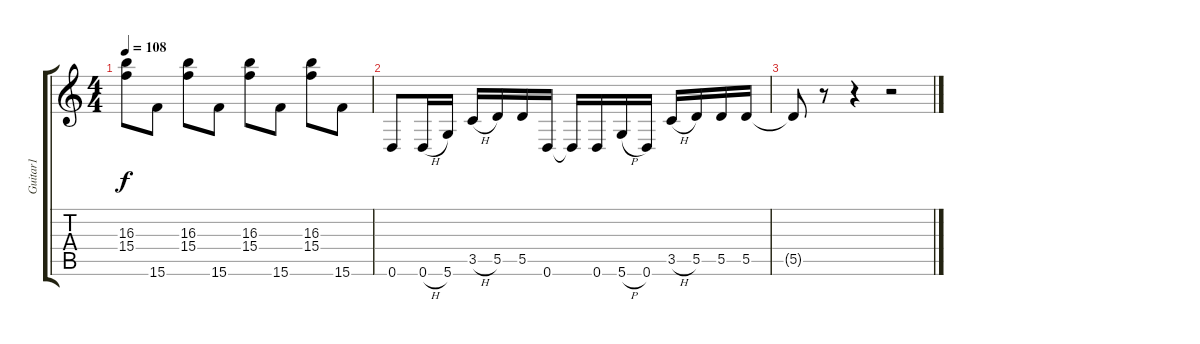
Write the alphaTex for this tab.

\track ("Guitar1" "Guitar1") {instrument overdrivenguitar}
\staff {score tabs}
\tuning (E4 B3 G3 D3 A2 D2) {hide}
\ts (4 4)
\tempo 108
\clef g2
\ks c
(16.3 15.4).8{dy f} 15.6.8 (16.3 15.4).8 15.6.8 (16.3 15.4).8 15.6.8 (16.3 15.4).8 15.6.8 |
0.6.8 0.6{h}.16 5.6.16 3.5{h}.16 5.5.16 5.5.16 0.6.16 0.6{t}.16 0.6.16 5.6{h}.16 0.6.16 3.5{h}.16 5.5.16 5.5.16 5.5.16 |
5.5{t}.8 r.8 r.4 r.2
